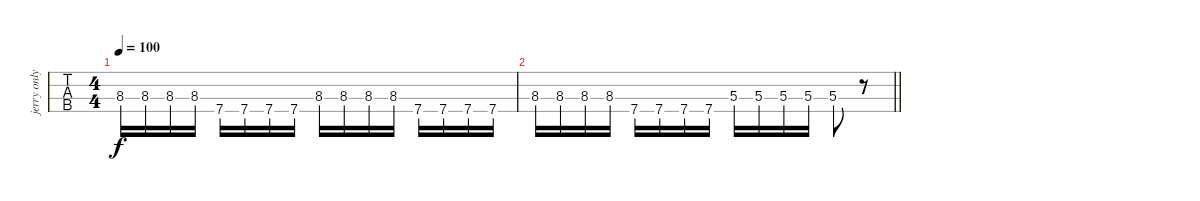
\track ("jerry only: bass " "jerry only") {instrument electricbassfinger}
\staff {tabs}
\tuning (G2 D2 A1 E1) {hide}
\ts (4 4)
\tempo 100
\clef f4
\ks c
8.3.16{dy f} 8.3.16 8.3.16 8.3.16 7.4.16 7.4.16 7.4.16 7.4.16 8.3.16 8.3.16 8.3.16 8.3.16 7.4.16 7.4.16 7.4.16 7.4.16 |
\barLineRight lightlight
8.3.16 8.3.16 8.3.16 8.3.16 7.4.16 7.4.16 7.4.16 7.4.16 5.3.16 5.3.16 5.3.16 5.3.16 5.3{st}.8 r.8
